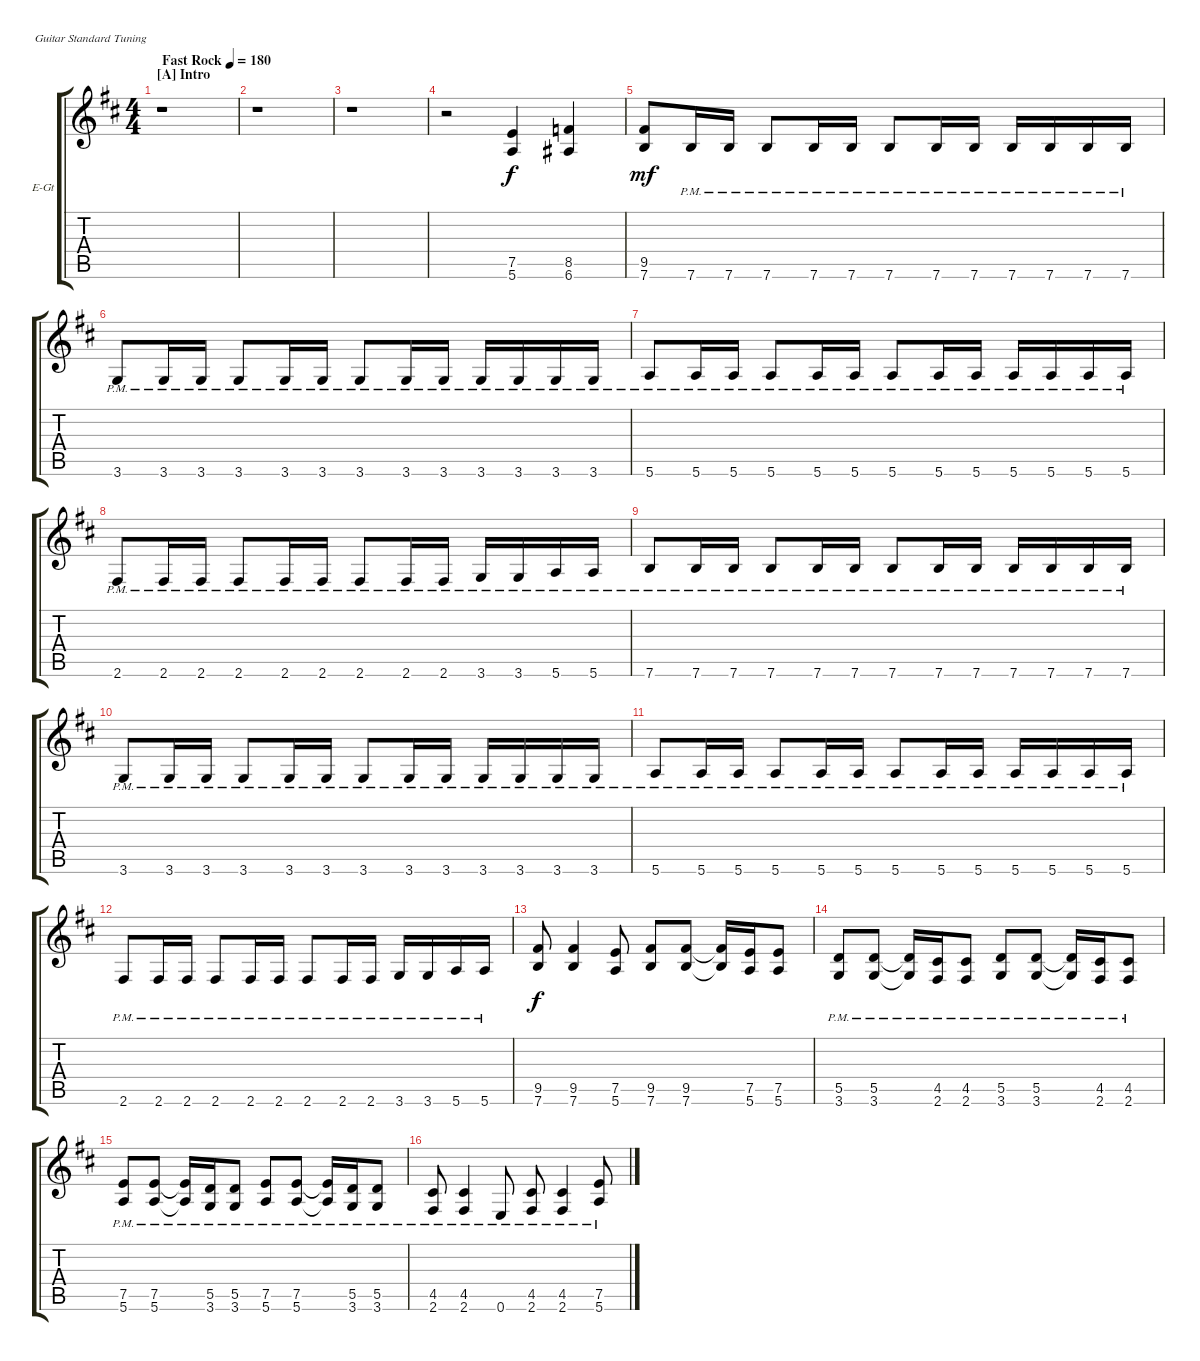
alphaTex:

\bracketExtendMode groupsimilarinstruments
\firstSystemTrackNameOrientation horizontal
\otherSystemsTrackNameOrientation horizontal
\track ("Gtr. I" "E-Gt") {instrument overdrivenguitar}
\staff {score tabs}
\tuning (E4 B3 G3 D3 A2 E2)
\ts (4 4)
\section ("A" "Intro")
\tempo (180 "Fast Rock")
\clef g2
\scale
1.09332
\ks d
r.1{dy f instrument overdrivenguitar} |
\scale
0.906684 r.1 |
\scale
1.06305 r.1 |
\scale
0.936948 r.2 (7.5 5.6).4 (8.5 6.6).4 |
\scale
1.06305 (9.5 7.6).8{dy mf} 7.6{pm}.16 7.6{pm}.16 7.6{pm}.8 7.6{pm}.16 7.6{pm}.16 7.6{pm}.8 7.6{pm}.16 7.6{pm}.16 7.6{pm}.16 7.6{pm}.16 7.6{pm}.16 7.6{pm}.16 |
\scale
0.936948 3.6{pm}.8 3.6{pm}.16 3.6{pm}.16 3.6{pm}.8 3.6{pm}.16 3.6{pm}.16 3.6{pm}.8 3.6{pm}.16 3.6{pm}.16 3.6{pm}.16 3.6{pm}.16 3.6{pm}.16 3.6{pm}.16 |
\scale
1.06305 5.6{pm}.8 5.6{pm}.16 5.6{pm}.16 5.6{pm}.8 5.6{pm}.16 5.6{pm}.16 5.6{pm}.8 5.6{pm}.16 5.6{pm}.16 5.6{pm}.16 5.6{pm}.16 5.6{pm}.16 5.6{pm}.16 |
\scale
0.936948 2.6{pm}.8 2.6{pm}.16 2.6{pm}.16 2.6{pm}.8 2.6{pm}.16 2.6{pm}.16 2.6{pm}.8 2.6{pm}.16 2.6{pm}.16 3.6{pm}.16 3.6{pm}.16 5.6{pm}.16 5.6{pm}.16 |
\scale
1.06305 7.6{pm}.8 7.6{pm}.16 7.6{pm}.16 7.6{pm}.8 7.6{pm}.16 7.6{pm}.16 7.6{pm}.8 7.6{pm}.16 7.6{pm}.16 7.6{pm}.16 7.6{pm}.16 7.6{pm}.16 7.6{pm}.16 |
\scale
0.936948 3.6{pm}.8 3.6{pm}.16 3.6{pm}.16 3.6{pm}.8 3.6{pm}.16 3.6{pm}.16 3.6{pm}.8 3.6{pm}.16 3.6{pm}.16 3.6{pm}.16 3.6{pm}.16 3.6{pm}.16 3.6{pm}.16 |
\scale
1.06305 5.6{pm}.8 5.6{pm}.16 5.6{pm}.16 5.6{pm}.8 5.6{pm}.16 5.6{pm}.16 5.6{pm}.8 5.6{pm}.16 5.6{pm}.16 5.6{pm}.16 5.6{pm}.16 5.6{pm}.16 5.6{pm}.16 |
\scale
0.936948 2.6{pm}.8 2.6{pm}.16 2.6{pm}.16 2.6{pm}.8 2.6{pm}.16 2.6{pm}.16 2.6{pm}.8 2.6{pm}.16 2.6{pm}.16 3.6{pm}.16 3.6{pm}.16 5.6{pm}.16 5.6{pm}.16 |
\scale
1.06305 (9.5 7.6).8{dy f} (9.5 7.6).4 (7.5 5.6).8 (9.5 7.6).8 (9.5 7.6).8 (9.5{t} 7.6{t}).16 (7.5 5.6).16 (7.5 5.6).8 |
\scale
0.936948 (5.5{pm} 3.6{pm}).8 (5.5{pm} 3.6{pm}).8 (5.5{pm t} 3.6{pm t}).16 (4.5{pm} 2.6{pm}).16 (4.5{pm} 2.6{pm}).8 (5.5{pm} 3.6{pm}).8 (5.5{pm} 3.6{pm}).8 (5.5{pm t} 3.6{pm t}).16 (4.5{pm} 2.6{pm}).16 (4.5{pm} 2.6{pm}).8 |
\scale
1.06305 (7.5{pm} 5.6{pm}).8 (7.5{pm} 5.6{pm}).8 (7.5{pm t} 5.6{pm t}).16 (5.5{pm} 3.6{pm}).16 (5.5{pm} 3.6{pm}).8 (7.5{pm} 5.6{pm}).8 (7.5{pm} 5.6{pm}).8 (7.5{pm t} 5.6{pm t}).16 (5.5{pm} 3.6{pm}).16 (5.5{pm} 3.6{pm}).8 |
\scale
0.936948 (4.5{pm} 2.6{pm}).8 (4.5{pm} 2.6{pm}).4 0.6{pm}.8 (4.5{pm} 2.6{pm}).8 (4.5{pm} 2.6{pm}).4 (7.5{pm} 5.6{pm}).8
